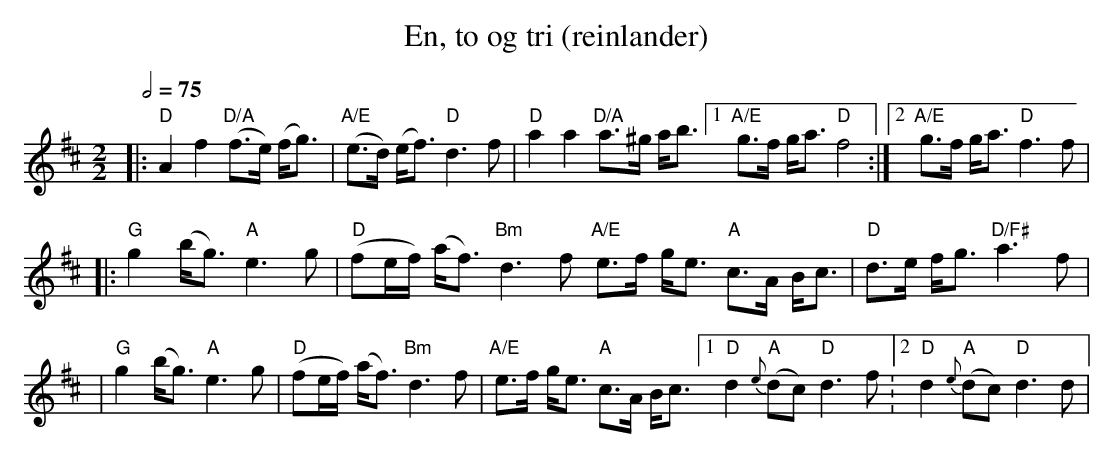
X:1
T:En, to og tri (reinlander)
M:2/2
L:1/8
Q:1/2=75
K:D
|: "D"A2 f2 "D/A"(f>e) (f<g) \
| "A/E"(e>d) (e<f) "D"d3 f \
| "D"a2 a2 "D/A"a>^g a<b \
[1 "A/E"g>f g<a "D"f4 \
:| [2 "A/E"g>f g<a "D"f3 f |
|: "G"g2 (b<g) "A"e3 g \
| "D"(fe/f/) (a<f) "Bm"d3 f \
"A/E"e>f g<e "A"c>A B<c \
| "D"d>e f<g "D/F#"a3 f |
| "G"g2 (b<g) "A"e3 g \
| "D"(fe/f/) (a<f) "Bm"d3 f \
| "A/E"e>f g<e "A"c>A B<c \
[1 "D"d2 "A"{e}(dc) "D"d3 f \
:[2 "D"d2 "A"{e}(dc) "D"d3 d |
